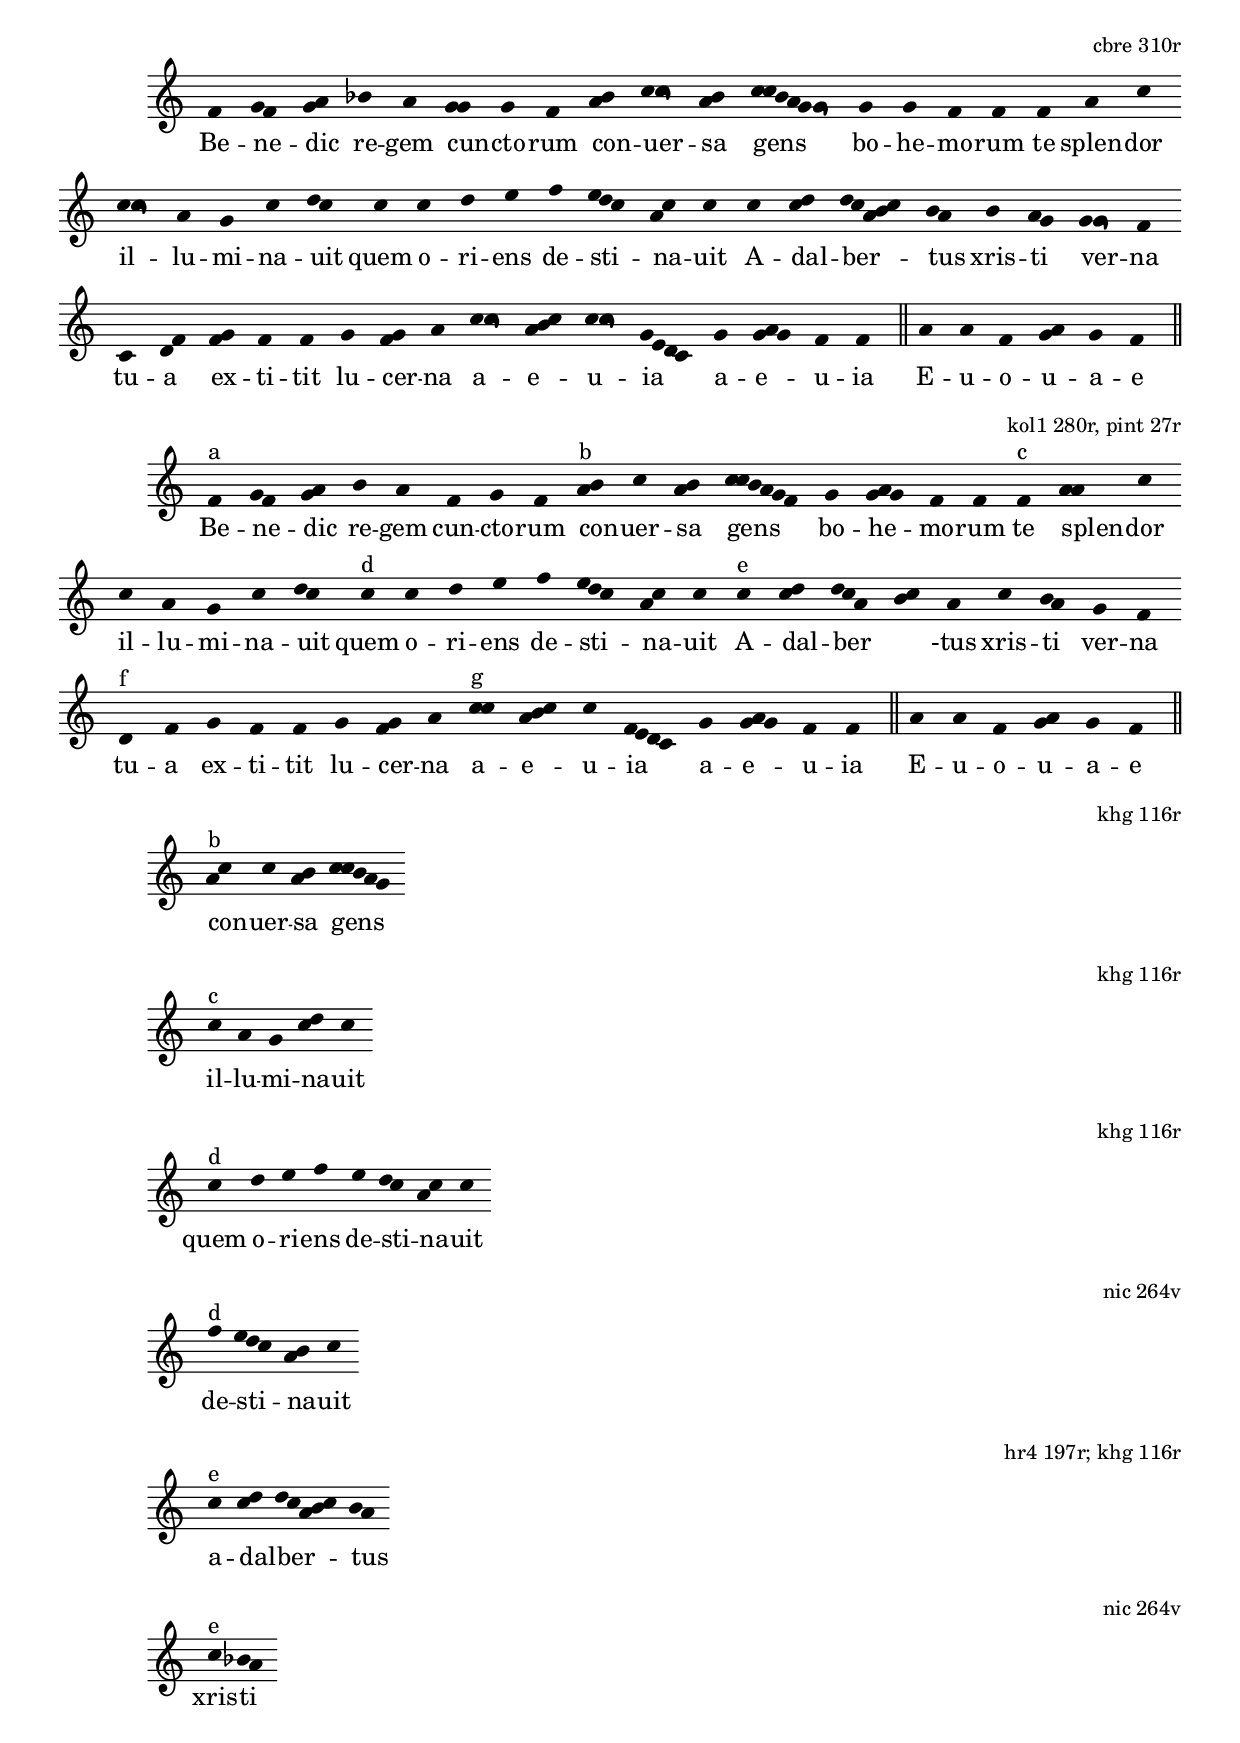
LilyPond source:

\version "2.19.32"

\include "../lib/synopsis.ily"

\score {
  \transpose c c' {
    \plainchant
    f \melisma { g f } \melisma{ g a } \bar "" bes! a \bar "" \melisma { g g } g f \bar ""
    \melisma { a b } \melisma { c' \strophicus c' } \melisma { a b } \bar "" \melisma { c' c' b a g \strophicus g } \bar "" g g f f \bar ""
    f \bar "" a c' \bar "" \melisma { c' \strophicus c' } \bar "" a g c' \melisma { d' c' } \bar ""
    c' \bar "" c' d' e' \bar "" f' \melisma { e' d' c' } \melisma { a c' } c' \bar ""
    c' \melisma { c' d' } \melisma { d' c' a b c' } \melisma { b a } \bar "" b \melisma { a g } \bar "" \melisma { g \strophicus g } f \bar ""
    c \melisma { d f } \bar "" \melisma { f g } f f \bar "" g \melisma { f g } a \bar ""
    \melisma { c' \strophicus c' } \melisma { a b c' } \melisma { c' \strophicus c' } \melisma { g e d c } \bar "" g \melisma { g a g } f f \bar "||"

    a a f \melisma { g a } g f \bar "||"
  }
  \addlyrics {
    Be -- ne -- dic re -- gem cun -- cto -- rum
    con -- uer -- sa gens bo -- he -- mo -- rum
    te splen --  dor il -- lu -- mi -- na -- uit
    quem o -- ri -- ens de -- sti -- na -- uit
    A -- dal -- ber -- tus xris -- ti ver -- na
    tu -- a ex -- ti -- tit lu -- cer -- na
    a -- e -- u -- ia a -- e -- u -- ia

    E -- u -- o -- u -- a -- e
  }
  \header {
    quid = "antiphona"
    modus = "6+5"
    fontes = "cbre 310r"
  }
}

\score {
  \transpose c c' {
    \plainchant
    f^"a" \melisma { g f } \melisma{ g a } \bar "" b a \bar "" f g f \bar ""
    \melisma { a^"b" b } c' \melisma { a b } \bar "" \melisma { c' c' b a g f } \bar "" g \melisma { g a g } f f \bar ""
    f^"c" \bar "" \melisma { a a } \bar "" c' \bar "" c' a g c' \melisma { d' c' } \bar ""
    c'^"d" \bar "" c' d' e' \bar "" f' \melisma { e' d' c' } \melisma { a c' } c' \bar ""
    c'^"e" \melisma { c' d' } \melisma { d' c' a } \melisma { b c' } a \bar "" c' \melisma { b a } \bar "" g f \bar ""
    d^"f" f \bar "" g f f \bar "" g \melisma { f g } a \bar ""
    \melisma { c'^"g" c' } \melisma { a b c' } c' \melisma { f e d c } \bar "" g \melisma { g a g } f f \bar "||"

    a a f \melisma { g a } g f \bar "||"
  }
  \addlyrics {
    Be -- ne -- dic re -- gem cun -- cto -- rum
    con -- uer -- sa gens bo -- he -- mo -- rum
    te splen --  dor il -- lu -- mi -- na -- uit
    quem o -- ri -- ens de -- sti -- na -- uit
    A -- dal -- ber _ -tus xris -- ti ver -- na
    tu -- a ex -- ti -- tit lu -- cer -- na
    a -- e -- u -- ia a -- e -- u -- ia

    E -- u -- o -- u -- a -- e
  }
  \header {
    quid = "antiphona"
    modus = "6+5"
    fontes = "kol1 280r, pint 27r"
  }
}

\score {
  \transpose c c' {
    \plainchant
    \melisma { a^"b" c' } c' \melisma { a b }
    \melisma { c' c' b a g }
  }
  \addlyrics {
    con -- uer -- sa
    gens
  }
  \header {
    fontes = "khg 116r"
  }
}

\score {
  \transpose c c' {
    \plainchant
    c'^"c" a g \melisma { c' d' } c'
  }
  \addlyrics {
    il -- lu -- mi -- na -- uit
  }
  \header {
    fontes = "khg 116r"
  }
}

\score {
  \transpose c c' {
    \plainchant
    c'^"d" d' e' f' e' \melisma { d' c' } \melisma { a c' } c'
  }
  \addlyrics {
    quem o -- ri -- ens de -- sti -- na -- uit
  }
  \header {
    fontes = "khg 116r"
  }
}

\score {
  \transpose c c' {
    \plainchant
    f'^"d" \melisma { e' d' c' } \melisma { a b } c'
  }
  \addlyrics {
    de -- sti -- na -- uit
  }
  \header {
    fontes = "nic 264v"
  }
}

\score {
  \transpose c c' {
    \plainchant
    c'^"e" \melisma { c' d' } \melisma { d' c' a b c' } \melisma { b a }
  }
  \addlyrics {
    a -- dal -- ber -- tus
  }
  \header {
    fontes = "hr4 197r; khg 116r"
  }
}

\score {
  \transpose c c' {
    \plainchant
    c'^"e" \melisma { bes a }
  }
  \addlyrics {
    xris -- ti
  }
  \header {
    fontes = "nic 264v"
  }
}

\score {
  \transpose c c' {
    \plainchant
    c^"f" f g f f
  }
  \addlyrics {
    tu -- a ex -- ti -- tit
  }
  \header {
    fontes = "nic 264v"
  }
}

\score {
  \transpose c c' {
    \plainchant
    c^"f" \melisma { d f } \melisma { f g } f f
  }
  \addlyrics {
    tu -- a ex -- ti -- tit
  }
  \header {
    fontes = "hr4 197r"
  }
}

\score {
  \transpose c c' {
    \plainchant
    c' \melisma { a c' } c' \melisma { f e d c } g \melisma { g a g } f f
  }
  \addlyrics {
    a -- e -- u -- ia a -- e -- u -- ia
  }
  \header {
    fontes = "hr4 197r"
  }
}

\score {
  \transpose c c' {
    \plainchant
    c'4 \melisma { a b c' } c' \melisma { a g f e } \bar "" g \melisma { g a g } f f
  }
  \addlyrics {
    a -- e -- u -- ia a -- e -- u -- ia
  }
  \header {
    fontes = "khg 116r"
  }
}
